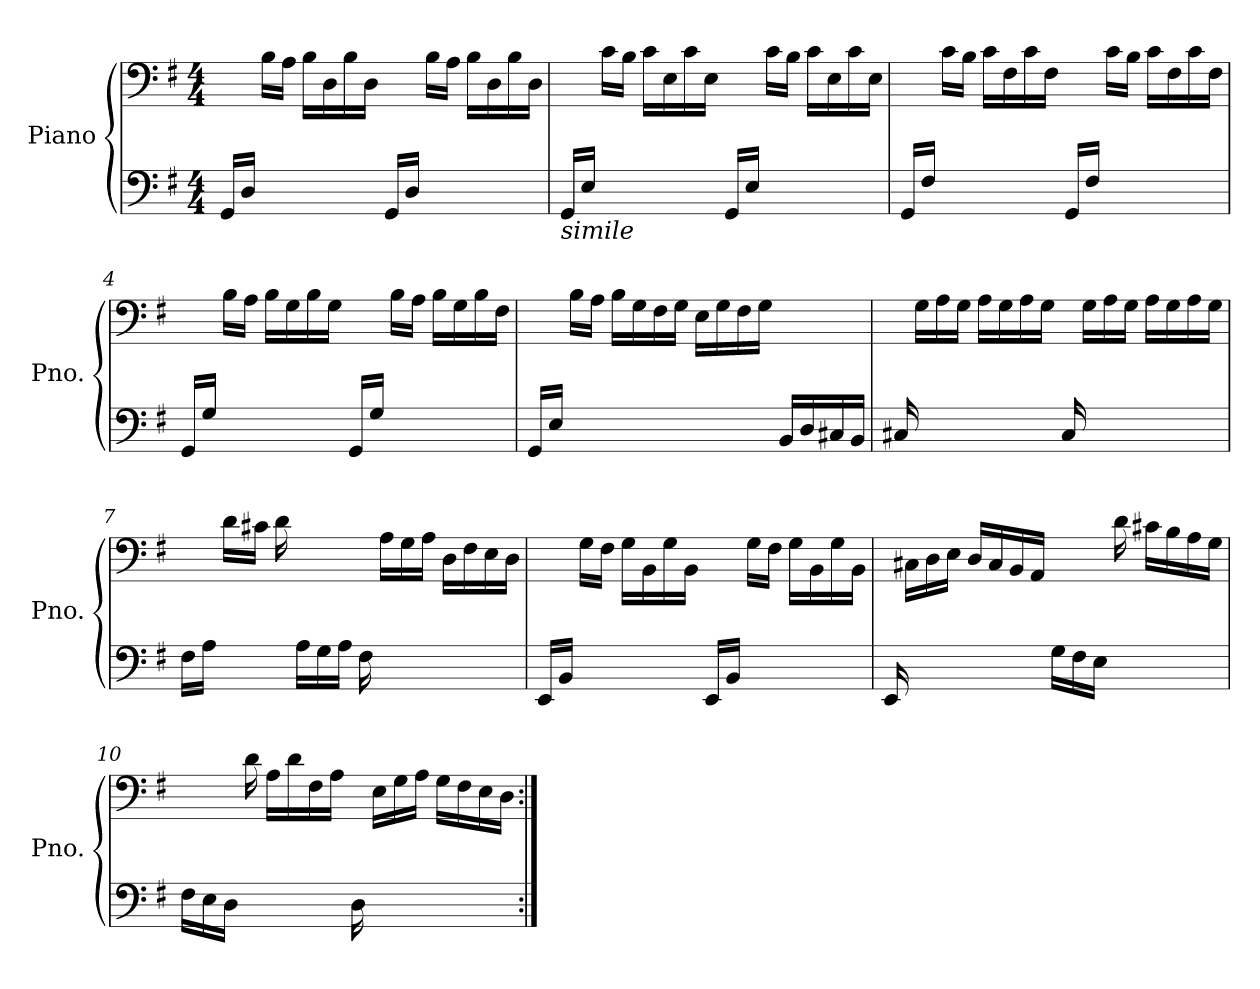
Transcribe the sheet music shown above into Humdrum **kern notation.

**kern	**kern
*part1	*part1
*staff2	*staff1
*I"Piano	*
*I'Pno.	*
*clefF4	*clefF4
*k[f#]	*k[f#]
*M4/4	*M4/4
*MM80	*MM80
=1	=1
16GG/LL	8ryy
16D/JJ	.
8ryy	16B\LL
.	16A\JJ
8ryy	16B\LL
.	16D\
16ryy	16B\
16ryy	16D\JJ
16GG/LL	8ryy
16D/JJ	.
8ryy	16B\LL
.	16A\JJ
8ryy	16B\LL
.	16D\
16ryy	16B\
16ryy	16D\JJ
=2	=2
!LO:TX:b:i:t=simile	!
16GG/LL	8ryy
16E/JJ	.
8ryy	16c\LL
.	16B\JJ
8ryy	16c\LL
.	16E\
16ryy	16c\
16ryy	16E\JJ
16GG/LL	8ryy
16E/JJ	.
8ryy	16c\LL
.	16B\JJ
4ryy	16c\LL
.	16E\
.	16c\
.	16E\JJ
!!LO:LB:g=z
=3	=3
16GG/LL	8ryy
16F#/JJ	.
8ryy	16c\LL
.	16B\JJ
4ryy	16c\LL
.	16F#\
.	16c\
.	16F#\JJ
16GG/LL	8ryy
16F#/JJ	.
8ryy	16c\LL
.	16B\JJ
4ryy	16c\LL
.	16F#\
.	16c\
.	16F#\JJ
=4	=4
16GG/LL	8ryy
16G/JJ	.
8ryy	16B\LL
.	16A\JJ
4ryy	16B\LL
.	16G\
.	16B\
.	16G\JJ
16GG/LL	8ryy
16G/JJ	.
8ryy	16B\LL
.	16A\JJ
4ryy	16B\LL
.	16G\
.	16B\
.	16F#\JJ
!!LO:LB:g=z
=5	=5
16GG/LL	8ryy
16E/JJ	.
8ryy	16B\LL
.	16A\JJ
8ryy	16B\LL
.	16G\
16ryy	16F#\
16ryy	16G\JJ
4ryy	16E\LL
.	16G\
.	16F#\
.	16G\JJ
16BB/LL	4ryy
16D/	.
16C#X/	.
16BB/JJ	.
=6	=6
16C#X/	16ryy
16ryy	16G\LL
8ryy	16A\
.	16G\JJ
4ryy	16A\LL
.	16G\
.	16A\
.	16G\JJ
16C#/	16ryy
16ryy	16G\LL
8ryy	16A\
.	16G\JJ
4ryy	16A\LL
.	16G\
.	16A\
.	16G\JJ
!!LO:LB:g=z
=7	=7
16F#\LL	8ryy
16A\JJ	.
8ryy	16d\LL
.	16c#X\JJ
16ryy	16d\
16A\LL	16ryy
16G\	8ryy
16A\JJ	.
16F#\	16ryy
16ryy	16A\LL
16ryy	16G\
16ryy	16A\JJ
8ryy	16D\LL
.	16F#\
16ryy	16E\
16ryy	16D\JJ
=8	=8
16EE/LL	8ryy
16BB/JJ	.
8ryy	16G\LL
.	16F#\JJ
4ryy	16G\LL
.	16BB\
.	16G\
.	16BB\JJ
16EE/LL	8ryy
16BB/JJ	.
8ryy	16G\LL
.	16F#\JJ
4ryy	16G\LL
.	16BB\
.	16G\
.	16BB\JJ
!!LO:LB:g=z
=9	=9
16EE/	16ryy
16ryy	16C#X\LL
8ryy	16D\
.	16E\JJ
8ryy	16D/LL
.	16C#/
16ryy	16BB/
16ryy	16AA/JJ
16G\LL	8ryy
16F#\	.
16E\JJ	16ryy
16ryy	16d\
4ryy	16c#X\LL
.	16B\
.	16A\
.	16G\JJ
=10	=10
16F#\LL	8ryy
16E\	.
16D\JJ	16ryy
16ryy	16d\
4ryy	16A\LL
.	16d\
.	16F#\
.	16A\JJ
16D\	16ryy
16ryy	16E\LL
8ryy	16G\
.	16A\JJ
4ryy	16G\LL
.	16F#\
.	16E\
.	16D\JJ
=:|!	=:|!
*-	*-
